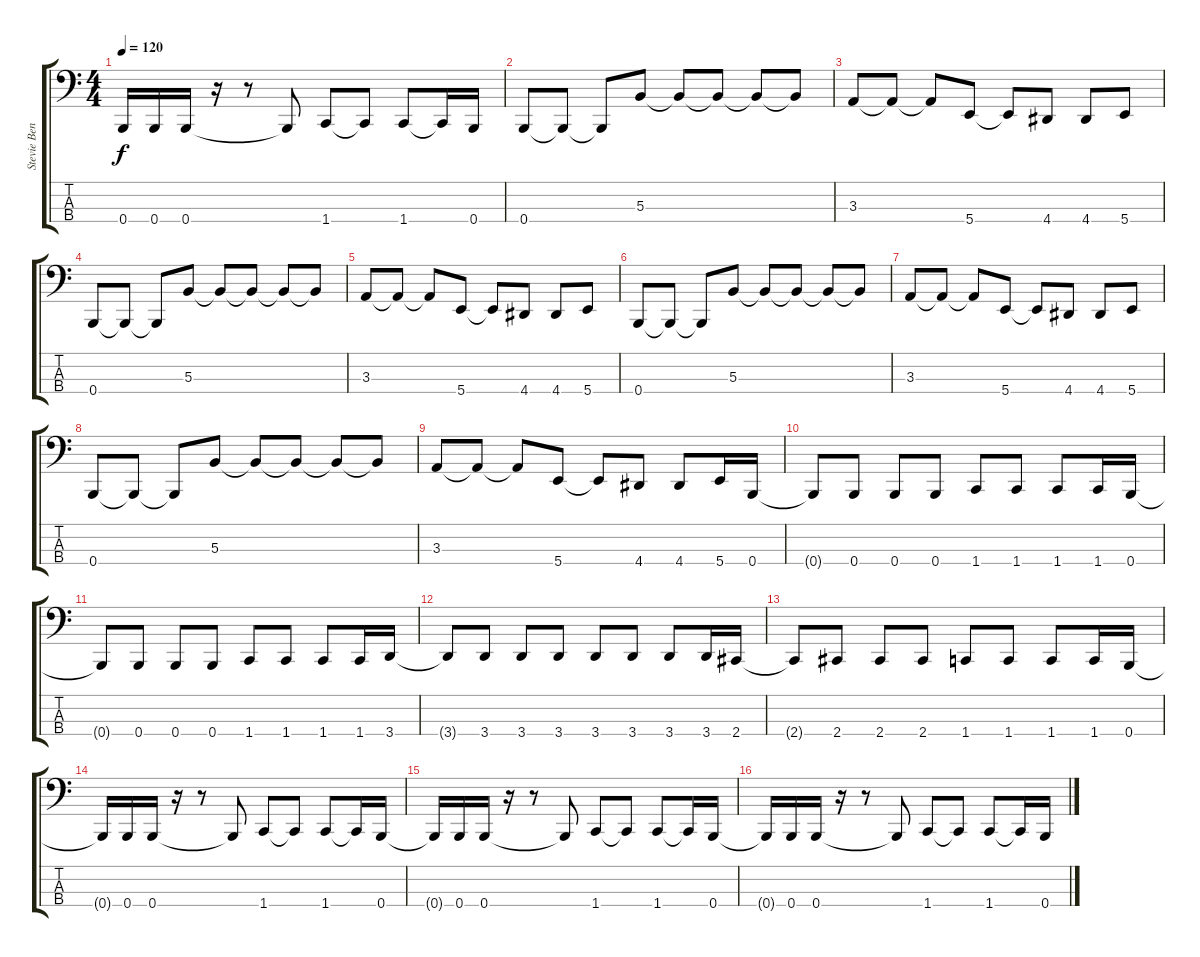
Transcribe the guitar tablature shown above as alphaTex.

\track ("Stevie Benton" "Stevie Ben") {instrument slapbass1}
\staff {score tabs}
\tuning (E2 B1 Gb1 B0) {hide}
\ts (4 4)
\tempo 120
\clef f4
\ks c
0.4{t}.16{dy f} 0.4.16 0.4.16 r.16 r.8 0.4{t}.8 1.4.8 1.4{t}.8 1.4.8 1.4{t}.16 0.4.16 |
0.4.8 0.4{t}.8 0.4{t}.8 5.3.8 5.3{t}.8 5.3{t}.8 5.3{t}.8 5.3{t}.8 |
3.3.8 3.3{t}.8 3.3{t}.8 5.4.8 5.4{t}.8 4.4.8 4.4.8 5.4.8 |
0.4.8 0.4{t}.8 0.4{t}.8 5.3.8 5.3{t}.8 5.3{t}.8 5.3{t}.8 5.3{t}.8 |
3.3.8 3.3{t}.8 3.3{t}.8 5.4.8 5.4{t}.8 4.4.8 4.4.8 5.4.8 |
0.4.8 0.4{t}.8 0.4{t}.8 5.3.8 5.3{t}.8 5.3{t}.8 5.3{t}.8 5.3{t}.8 |
3.3.8 3.3{t}.8 3.3{t}.8 5.4.8 5.4{t}.8 4.4.8 4.4.8 5.4.8 |
0.4.8 0.4{t}.8 0.4{t}.8 5.3.8 5.3{t}.8 5.3{t}.8 5.3{t}.8 5.3{t}.8 |
3.3.8 3.3{t}.8 3.3{t}.8 5.4.8 5.4{t}.8 4.4.8 4.4.8 5.4.16 0.4.16 |
0.4{t}.8 0.4.8 0.4.8 0.4.8 1.4.8 1.4.8 1.4.8 1.4.16 0.4.16 |
0.4{t}.8 0.4.8 0.4.8 0.4.8 1.4.8 1.4.8 1.4.8 1.4.16 3.4.16 |
3.4{t}.8 3.4.8 3.4.8 3.4.8 3.4.8 3.4.8 3.4.8 3.4.16 2.4.16 |
2.4{t}.8 2.4.8 2.4.8 2.4.8 1.4.8 1.4.8 1.4.8 1.4.16 0.4.16 |
0.4{t}.16 0.4.16 0.4.16 r.16 r.8 0.4{t}.8 1.4.8 1.4{t}.8 1.4.8 1.4{t}.16 0.4.16 |
0.4{t}.16 0.4.16 0.4.16 r.16 r.8 0.4{t}.8 1.4.8 1.4{t}.8 1.4.8 1.4{t}.16 0.4.16 |
0.4{t}.16 0.4.16 0.4.16 r.16 r.8 0.4{t}.8 1.4.8 1.4{t}.8 1.4.8 1.4{t}.16 0.4.16
